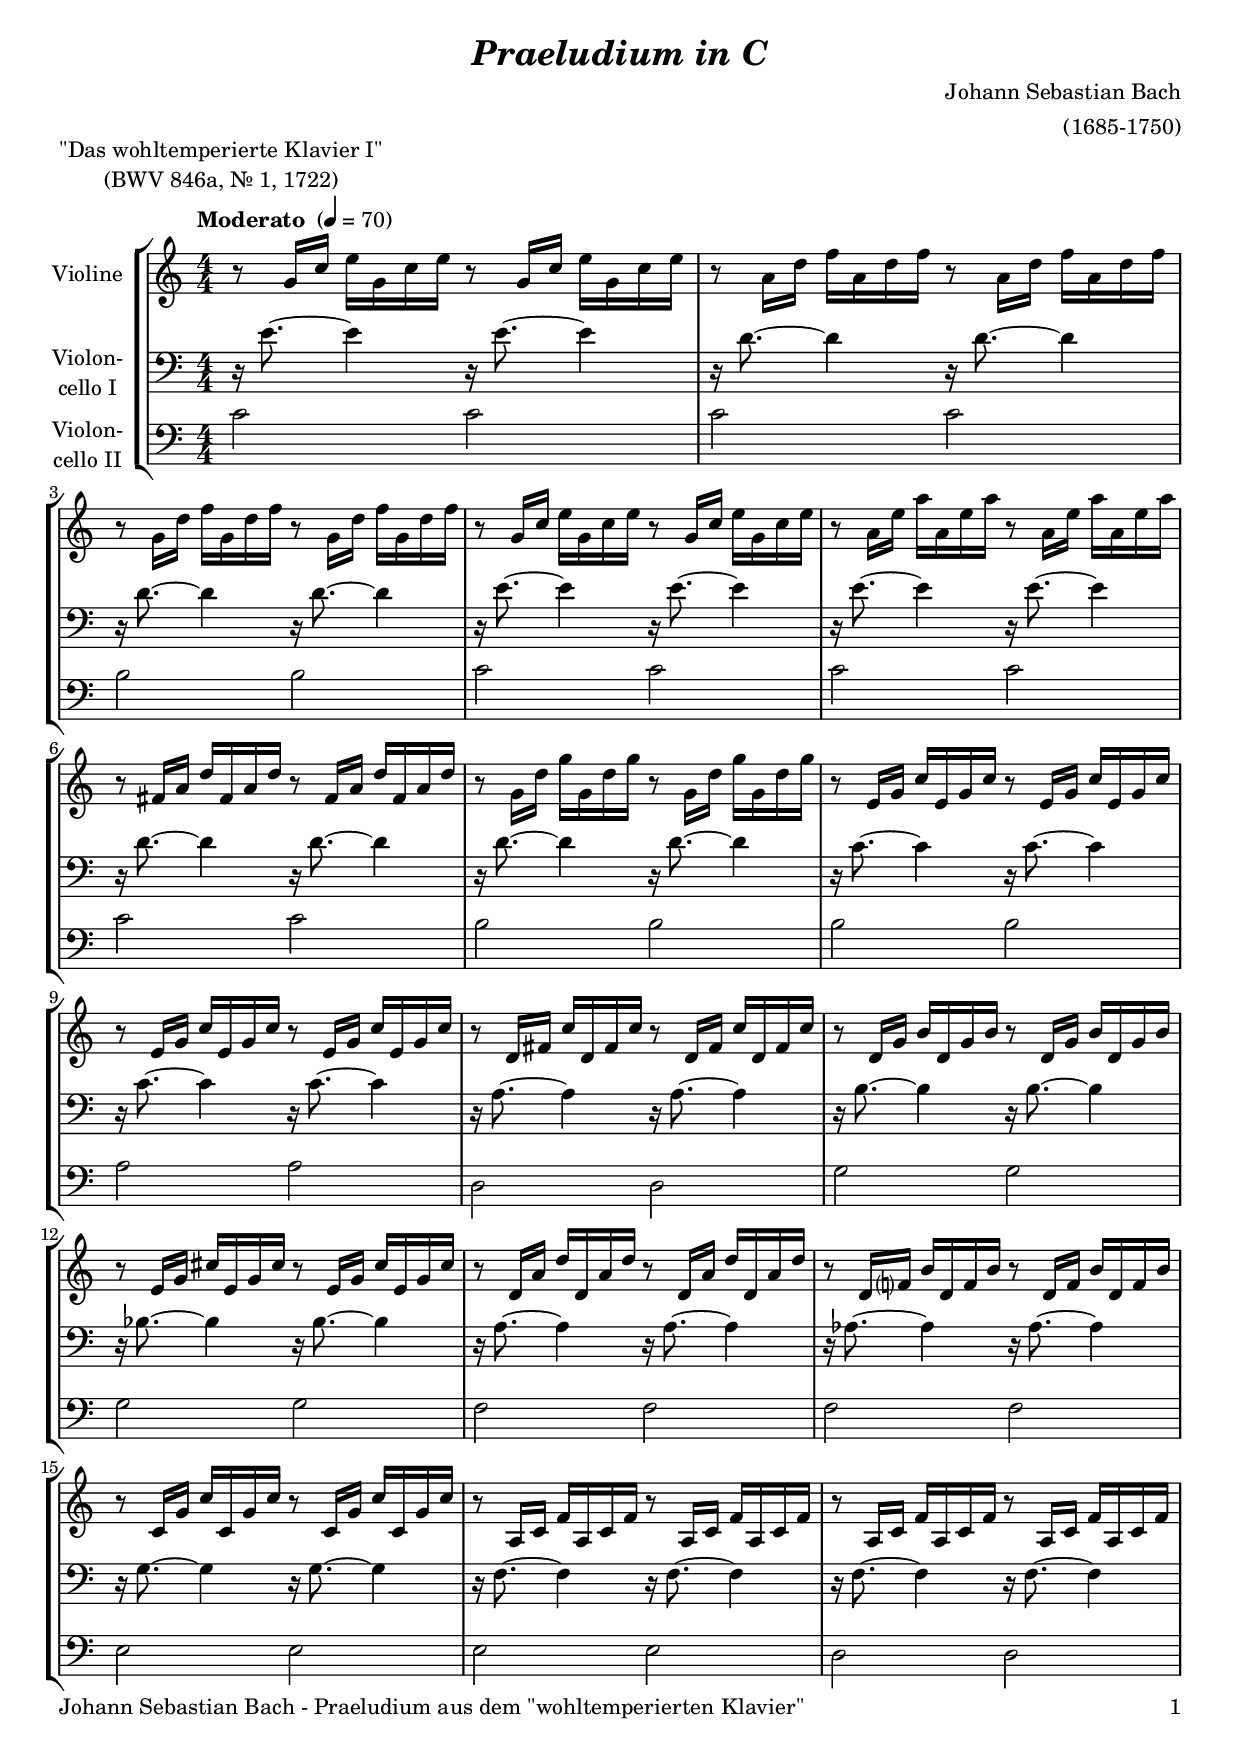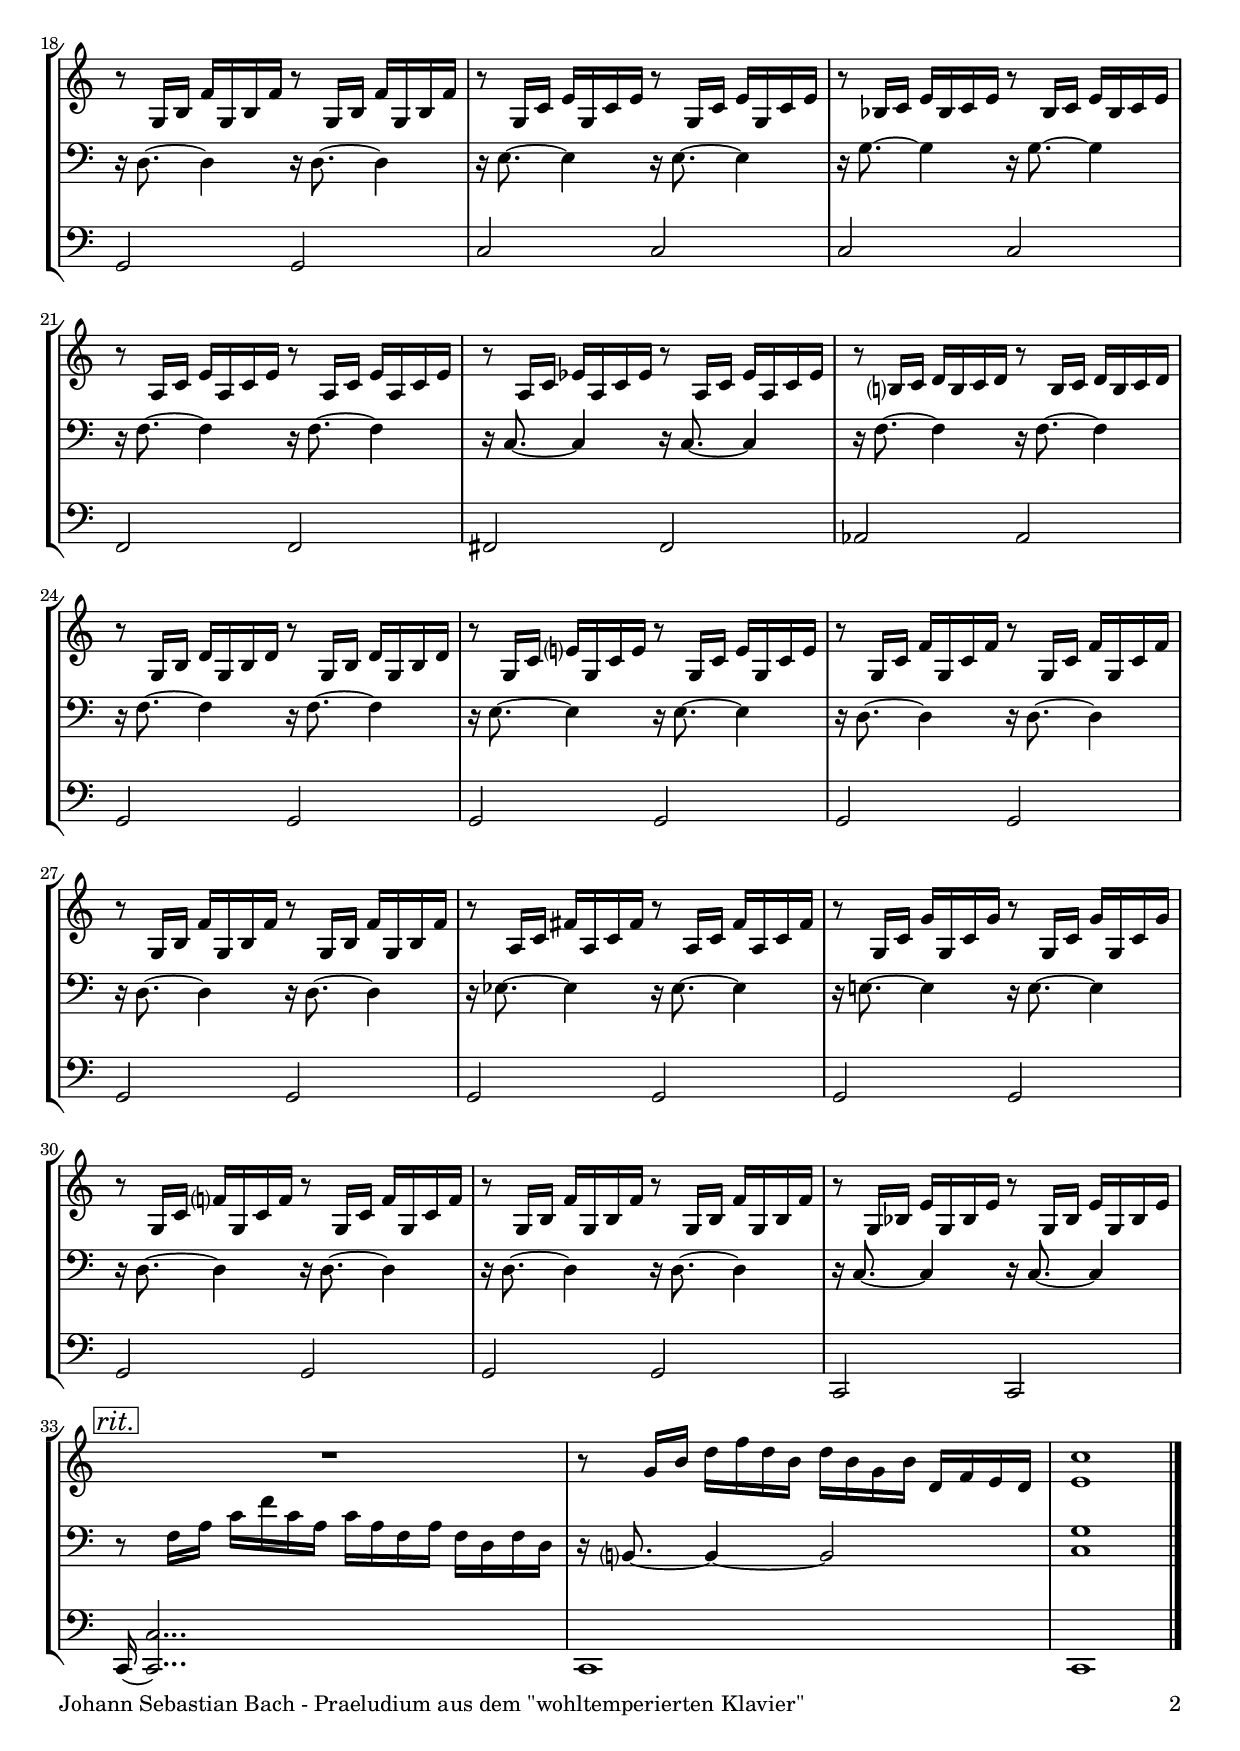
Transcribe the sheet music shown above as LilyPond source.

\version "2.22.0"
\include "deutsch.ly"

#(set-global-staff-size 19)

\header {
  title     = \markup \bold \italic "Praeludium in C"
  composer  = "Johann Sebastian Bach"
  arranger  = "(1685-1750)"
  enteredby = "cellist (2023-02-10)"
  piece     = \markup \center-column {
    "\"Das wohltemperierte Klavier I\""
    "(BWV 846a, Nr. 1, 1722)"
  }
}

voiceconsts = {
  \key c \major
  \time 4/4
  \clef "bass"
  \numericTimeSignature
  \compressEmptyMeasures
  % Set default beaming for all staves
%  \set Timing.beamExceptions = #'()
%  \set Timing.baseMoment     = #(ly:make-moment 1 4)
%  \set Timing.beatStructure  = #'(1 1 1)
  \tempo "Moderato " 4=70
}

mist = "string ensemble 1"
mivl = "violin"
miba = "cello"
mipz = "pizzicato strings"

rit = \mark \markup \box \italic "rit."

va = \relative c'' {
  \voiceconsts
  \clef "treble"

  r8 g16 c e g, c e r8 g,16 c e g, c e
  r8 a,16 d f a, d f r8 a,16 d f a, d f
  r8 g,16 d' f g, d' f r8 g,16 d' f g, d' f
  
  r8 g,16 c e g, c e r8 g,16 c e g, c e
  r8 a,16 e' a a, e' a r8 a,16 e' a a, e' a
  r8 fis,16 a d fis, a d r8 fis,16 a d fis, a d
  
  r8 g,16 d' g g, d' g r8 g,16 d' g g, d' g
  r8 e,16 g c e, g c r8 e,16 g c e, g c
  r8 e,16 g c e, g c r8 e,16 g c e, g c
  
  r8 d,16 fis c' d, fis c' r8 d,16 fis c' d, fis c'
  r8 d,16 g h d, g h r8 d,16 g h d, g h
  r8 e,16 g cis e, g cis r8 e,16 g cis e, g cis
  
  r8 d,16 a' d d, a' d r8 d,16 a' d d, a' d
  r8 d,16 f? h d, f h r8 d,16 f h d, f h
  r8 c,16 g' c c, g' c r8 c,16 g' c c, g' c
  
  r8 a,16 c f a, c f r8 a,16 c f a, c f
  r8 a,16 c f a, c f r8 a,16 c f a, c f
  r8 g,16 h f' g, h f' r8 g,16 h f' g, h f'
  
  r8 g,16 c e g, c e r8 g,16 c e g, c e
  r8 b16 c e b c e r8 b16 c e b c e
  r8 a,16 c e a, c e r8 a,16 c e a, c e
  
  r8 a,16 c es a, c es r8 a,16 c es a, c es
  r8 h?16 c d h c d r8 h16 c d h c d
  r8 g,16 h d g, h d r8 g,16 h d g, h d
  
  r8 g,16 c e? g, c e r8 g,16 c e g, c e
  r8 g,16 c f g, c f r8 g,16 c f g, c f
  r8 g,16 h f' g, h f' r8 g,16 h f' g, h f'
  
  r8 a,16 c fis a, c fis r8 a,16 c fis a, c fis
  r8 g,16 c g' g, c g' r8 g,16 c g' g, c g'
  r8 g,16 c f? g, c f r8 g,16 c f g, c f
  
  r8 g,16 h f' g, h f' r8 g,16 h f' g, h f'
  r8 g,16 b e g, b e r8 g,16 b e g, b e \rit
  R1
  r8 g16 h d f d h d h g h d, f e d
  <e c'>1 \bar "|."
}

vb = \relative c' {
  \voiceconsts

  r16 e8.~ e4 r16 e8.~ e4
  r16 d8.~ d4 r16 d8.~ d4
  r16 d8.~ d4 r16 d8.~ d4
  r16 e8.~ e4 r16 e8.~ e4
  r16 e8.~ e4 r16 e8.~ e4

  r16 d8.~ d4 r16 d8.~ d4
  r16 d8.~ d4 r16 d8.~ d4
  r16 c8.~ c4 r16 c8.~ c4
  r16 c8.~ c4 r16 c8.~ c4
  r16 a8.~ a4 r16 a8.~ a4
  r16 h8.~ h4 r16 h8.~ h4
  
  r16 b8.~ b4 r16 b8.~ b4
  r16 a8.~ a4 r16 a8.~ a4
  r16 as8.~ as4 r16 as8.~ as4
  r16 g8.~ g4 r16 g8.~ g4
  r16 f8.~ f4 r16 f8.~ f4
  r16 f8.~ f4 r16 f8.~ f4

  r16 d8.~ d4 r16 d8.~ d4
  r16 e8.~ e4 r16 e8.~ e4
  r16 g8.~ g4 r16 g8.~ g4
  r16 f8.~ f4 r16 f8.~ f4
  r16 c8.~ c4 r16 c8.~ c4
  
  r16 f8.~ f4 r16 f8.~ f4
  r16 f8.~ f4 r16 f8.~ f4
  r16 e8.~ e4 r16 e8.~ e4
  r16 d8.~ d4 r16 d8.~ d4
  r16 d8.~ d4 r16 d8.~ d4
  
  r16 es8.~ es4 r16 es8.~ es4
  r16 e!8.~ e4 r16 e8.~ e4
  r16 d8.~ d4 r16 d8.~ d4
  r16 d8.~ d4 r16 d8.~ d4
  r16 c8.~ c4 r16 c8.~ c4 \rit
  
  r8 f16 a c f c a c a f a f d f d
  r16 h?8.~ h4~ h2
  <c g'>1 \bar "|."
}

vc = \relative c' {
  \voiceconsts

  c2 c
  c c
  h h
  c c
  c c
  c c
  h h
  h h
  a a
  d, d
  g g
  g g
  f f

  f f
  e e
  e e
  d d
  g, g
  c c
  c c
  f, f
  fis fis
  as as
  g g
  g g
  g g

  g g
  g g
  g g
  g g
  g g
  c, c \rit
  c16( <c c'>2...)
  c1
  c \bar "|."
}


music = \new StaffGroup <<
      \new Staff {
	\set Staff.midiInstrument = \mivl
	\set Staff.instrumentName = \markup \center-column { "Violine" }
	\transpose c c { \va }
      }

      \new Staff {
	\set Staff.midiInstrument = \miba
	\set Staff.instrumentName = \markup \center-column { "Violon-" "cello I" }
	\transpose c c { \vb }
      }

      \new Staff {
	\set Staff.midiInstrument = \miba
	\set Staff.instrumentName = \markup \center-column { "Violon-" "cello II" }
	\transpose c c { \vc }
      }
>>

\book {
   \paper {
    print-page-number = ##t
    print-first-page-number = ##t
    ragged-last-bottom = ##f
    oddHeaderMarkup = \markup \null
    evenHeaderMarkup = \markup \null
    oddFooterMarkup = \markup {
      \fill-line {
        \on-the-fly #print-page-number-check-first
        "Johann Sebastian Bach - Praeludium aus dem \"wohltemperierten Klavier\"" \fromproperty #'page:page-number-string
      }
    }
    evenFooterMarkup = \oddFooterMarkup
  } \score {
    \music
    \layout {}
  }

  \score {
    \unfoldRepeats \music

    \midi {
      \context {
        \Score
      }
    }
  }
}